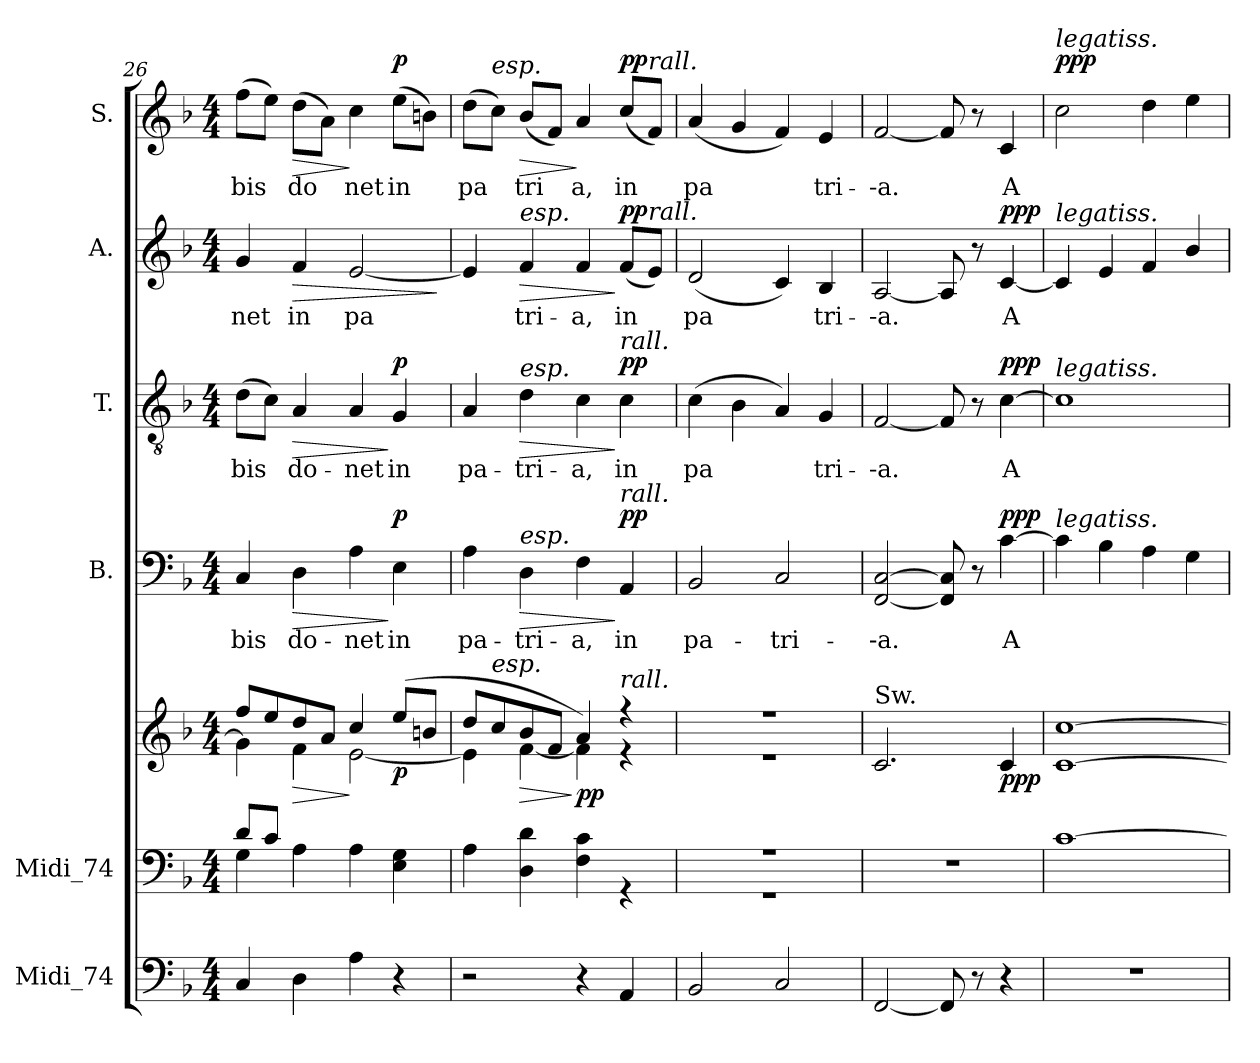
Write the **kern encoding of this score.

**kern	**kern	**kern	**dynam	**kern	**text	**dynam	**kern	**text	**dynam	**kern	**text	**dynam	**kern	**text	**dynam
*part6	*part5	*part5	*part5	*part4	*part4	*part4	*part3	*part3	*part3	*part2	*part2	*part2	*part1	*part1	*part1
*staff7	*staff6	*staff5	*staff5/6	*staff4	*staff4	*staff4	*staff3	*staff3	*staff3	*staff2	*staff2	*staff2	*staff1	*staff1	*staff1
*I"Midi_74	*I"Midi_74	*	*	*I"B.	*	*	*I"T.	*	*	*I"A.	*	*	*I"S.	*	*
*clefF4	*clefF4	*clefG2	*	*clefF4	*	*	*clefGv2	*	*	*clefG2	*	*	*clefG2	*	*
*k[b-]	*k[b-]	*k[b-]	*	*k[b-]	*	*	*k[b-]	*	*	*k[b-]	*	*	*k[b-]	*	*
*F:	*F:	*F:	*	*F:	*	*	*F:	*	*	*F:	*	*	*F:	*	*
*M4/4	*M4/4	*M4/4	*	*M4/4	*	*	*M4/4	*	*	*M4/4	*	*	*M4/4	*	*
=26	=26	=26	=26	=26	=26	=26	=26	=26	=26	=26	=26	=26	=26	=26	=26
*	*^	*^	*	*	*	*	*	*	*	*	*	*	*	*	*
!	!	!	!	!	!	!	!LO:LY:b	!	!	!LO:LY:b	!	!	!LO:LY:b	!	!	!LO:LY:b	!
4C/	8d/L	4G\	8ff/L	4g\]	.	4C/	bis	.	(>8d\L	bis	.	4g/	net	.	(>8ff\L	bis	.
.	8c/J	.	8ee/	.	.	.	.	.	8c\J)	.	.	.	.	.	8ee\J)	.	.
!	!	!	!	!	!LO:HP:b	!	!LO:LY:b	!LO:HP:b	!	!LO:LY:b	!LO:HP:b	!	!LO:LY:b	!LO:HP:b	!	!LO:LY:b	!LO:HP:b
4D\	4ryy	4A\	8dd/	4f\	>	4D\	do-	>	4A/	do-	>	4f/	in	>	(>8dd\L	do	>
.	.	.	8a/J	.	.	.	.	.	.	.	.	.	.	.	8a\J)	.	.
!	!	!	!	!	!	!	!LO:LY:b	!	!	!LO:LY:b	!	!	!LO:LY:b	!	!	!LO:LY:b	!
4A\	2ryy	4A\	4cc/	[2e\	]	4A\	-net	.	4A/	-net	.	[2e/	pa	.	4cc\	net	]
!	!	!	!	!	!LO:DY:b	!	!LO:LY:b	!LO:DY:n=1:b	!	!LO:LY:b	!LO:DY:n=1:b	!	!	!	!	!LO:LY:b	!LO:DY:b
4r	.	4E\ 4G\	(>8ee/L	.	p	4E\	in	] p	4G/	in	] p	.	.	.	(>8ee\L	in	p
.	.	.	8bn/J	.	.	.	.	.	.	.	.	.	.	.	8bn\J)	.	.
*	*v	*v	*	*	*	*	*	*	*	*	*	*	*	*	*	*	*
*	*	*v	*v	*	*	*	*	*	*	*	*	*	*	*	*	*
.	.	.	.	.	.	.	.	.	.	.	.	]	.	.	.
=27	=27	=27	=27	=27	=27	=27	=27	=27	=27	=27	=27	=27	=27	=27	=27
*	*^	*^	*	*	*	*	*	*	*	*	*	*	*	*	*
!	!	!	!	!	!	!	!LO:LY:b	!	!	!LO:LY:b	!	!	!	!	!	!LO:LY:b	!
2r	1ryy	4A\	8dd/L	4e\]	.	4A\	pa-	.	4A/	pa-	.	4e/]	.	.	(>8dd\L	pa	.
!	!	!	!	!	!	!	!	!	!	!	!	!	!	!	!LO:TX:a:i:t=esp.	!	!
!	!	!	!LO:TX:a:i:t=esp.	!	!	!	!	!	!	!	!	!	!	!	!	!	!
.	.	.	8cc/	.	.	.	.	.	.	.	.	.	.	.	8cc\J)	.	.
!	!	!	!	!	!	!	!	!	!	!	!	!LO:TX:a:i:t=esp.	!	!	!	!	!
!	!	!	!	!	!	!	!	!	!LO:TX:a:i:t=esp.	!	!	!	!	!	!	!	!
!	!	!	!	!	!	!LO:TX:a:i:t=esp.	!	!	!	!	!	!	!	!	!	!	!
!	!	!	!	!	!LO:HP:b	!	!LO:LY:b	!LO:HP:b	!	!LO:LY:b	!LO:HP:b	!	!LO:LY:b	!LO:HP:b	!	!LO:LY:b	!LO:HP:b
.	.	4D\ 4d\	8b-/	[4f\	>	4D\	-tri-	>	4d\	-tri-	>	4f/	tri-	>	(<8b-i/L	tri	>
.	.	.	8f/J	.	.	.	.	.	.	.	.	.	.	.	8f/J)	.	.
!	!	!	!	!	!LO:DY:n=1:b	!	!LO:LY:b	!	!	!LO:LY:b	!	!	!LO:LY:b	!	!	!LO:LY:b	!
4r	.	4F\ 4c\	4a/)	4f\]	] pp	4F\	-a,	.	4c\	-a,	.	4f/	-a,	.	4a/	a,	]
!	!	!	!	!	!	!	!	!	!LO:TX:a:i:t=rall.	!	!	!	!	!	!	!	!
!	!	!	!	!	!	!LO:TX:a:i:t=rall.	!	!	!	!	!	!	!	!	!	!	!
!	!	!	!LO:TX:a:i:t=rall.	!	!	!	!	!	!	!	!	!	!	!	!	!	!
!	!	!	!	!	!	!	!LO:LY:b	!LO:DY:n=1:b	!	!LO:LY:b	!LO:DY:n=1:b	!	!LO:LY:b	!LO:DY:n=1:b	!	!LO:LY:b	!LO:DY:b
4AA/	.	4r	4r	4r	.	4AA/	in	] pp	4c\	in	] pp	(<8f/L	in	] pp	(<8cc/L	in	pp
!	!	!	!	!	!	!	!	!	!	!	!	!	!	!	!LO:TX:a:i:t=rall.	!	!
!	!	!	!	!	!	!	!	!	!	!	!	!LO:TX:a:i:t=rall.	!	!	!	!	!
.	.	.	.	.	.	.	.	.	.	.	.	8e/J)	.	.	8f/J)	.	.
=28	=28	=28	=28	=28	=28	=28	=28	=28	=28	=28	=28	=28	=28	=28	=28	=28	=28
!	!	!	!	!	!	!	!LO:LY:b	!	!	!LO:LY:b	!	!	!LO:LY:b	!	!	!LO:LY:b	!
2BB-/	1r	1r	1r	1r	.	2BB-/	pa-	.	(>4c\	pa	.	(<2d/	pa	.	(<4a/	pa	.
.	.	.	.	.	.	.	.	.	4B-\	.	.	.	.	.	4g/	.	.
!	!	!	!	!	!	!	!LO:LY:b	!	!	!	!	!	!	!	!	!	!
2C/	.	.	.	.	.	2C/	-tri-	.	4A/)	.	.	4c/)	.	.	4f/)	.	.
!	!	!	!	!	!	!	!	!	!	!LO:LY:b	!	!	!LO:LY:b	!	!	!LO:LY:b	!
.	.	.	.	.	.	.	.	.	4G/	tri-	.	4B-/	tri-	.	4e/	tri-	.
*	*v	*v	*	*	*	*	*	*	*	*	*	*	*	*	*	*	*
!!LO:PB:g=z
=29	=29	=29	=29	=29	=29	=29	=29	=29	=29	=29	=29	=29	=29	=29	=29	=29
!	!	!LO:TX:a:t=Sw.	!	!	!	!	!	!	!	!	!	!	!	!	!	!
!	!	!	!	!	!	!LO:LY:b	!	!	!LO:LY:b	!	!	!LO:LY:b	!	!	!LO:LY:b	!
[2FF/	1r	2.c/	1ryy	.	[2FF/ [2C/	--a.	.	[2F/	--a.	.	[2A/	--a.	.	[2f/	--a.	.
8FF/]	.	.	.	.	8FF/] 8C/]	.	.	8F/]	.	.	8A/]	.	.	8f/]	.	.
8r	.	.	.	.	8r	.	.	8r	.	.	8r	.	.	8r	.	.
!	!	!	!	!LO:DY:b	!	!LO:LY:b	!LO:DY:b	!	!LO:LY:b	!LO:DY:b	!	!LO:LY:b	!LO:DY:b	!	!LO:LY:b	!
4r	.	4c/	.	ppp	[4c\	A	ppp	[4c\	A	ppp	[4c/	A	ppp	4c/	A	.
=30	=30	=30	=30	=30	=30	=30	=30	=30	=30	=30	=30	=30	=30	=30	=30	=30
!	!	!	!	!	!	!	!	!	!	!	!	!	!	!LO:TX:a:i:t=legatiss.	!	!
!	!	!	!	!	!	!	!	!	!	!	!LO:TX:a:i:t=legatiss.	!	!	!	!	!
!	!	!	!	!	!	!	!	!LO:TX:a:i:t=legatiss.	!	!	!	!	!	!	!	!
!	!	!	!	!	!LO:TX:a:i:t=legatiss.	!	!	!	!	!	!	!	!	!	!	!
!	!	!	!	!	!	!	!	!	!	!	!	!	!	!	!	!LO:DY:b
1r	[1c	[1c [1cc	1ryy	.	4c\]	.	.	1c]	.	.	4c/]	.	.	2cc\	.	ppp
.	.	.	.	.	4B-\	.	.	.	.	.	4e/	.	.	.	.	.
.	.	.	.	.	4A\	.	.	.	.	.	4f/	.	.	4dd\	.	.
.	.	.	.	.	4G\	.	.	.	.	.	4b-/	.	.	4ee\	.	.
*	*	*v	*v	*	*	*	*	*	*	*	*	*	*	*	*	*
=	=	=	=	=	=	=	=	=	=	=	=	=	=	=	=
*-	*-	*-	*-	*-	*-	*-	*-	*-	*-	*-	*-	*-	*-	*-	*-
